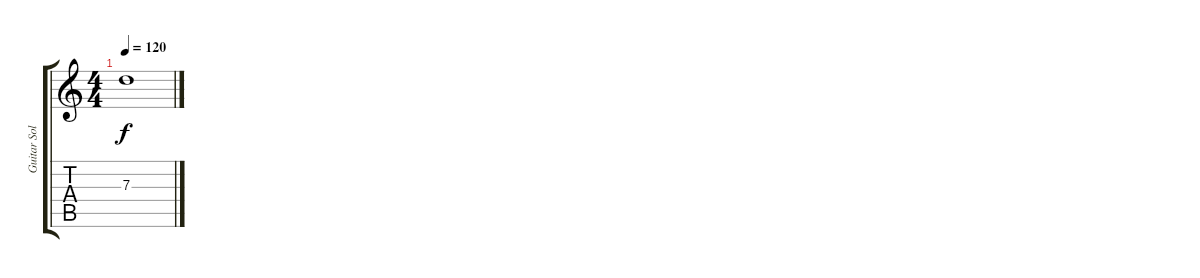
\track ("Guitar Solo" "Guitar Sol") {instrument distortionguitar}
\staff {score tabs}
\tuning (E4 B3 G3 D3 A2 E2) {hide}
\ts (4 4)
\tempo 120
\clef g2
\ks c
7.3.1{dy f}
